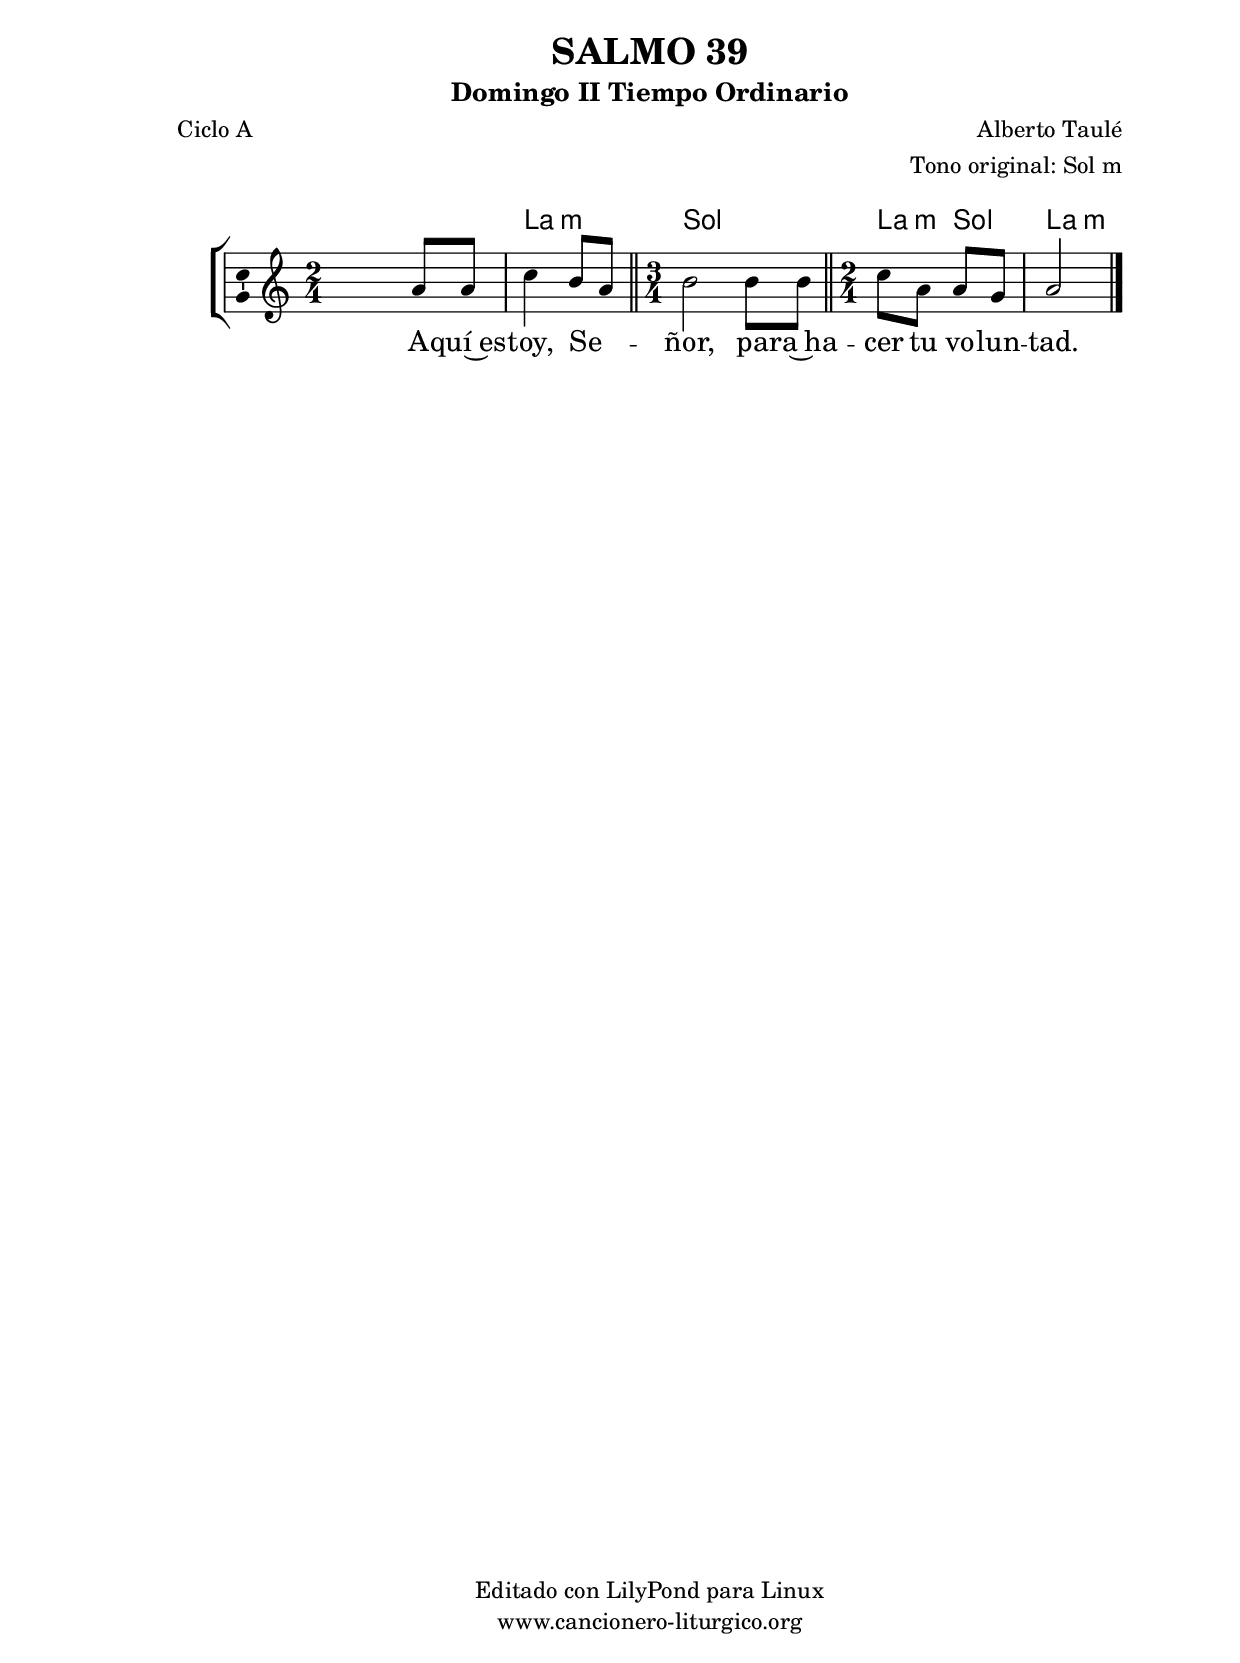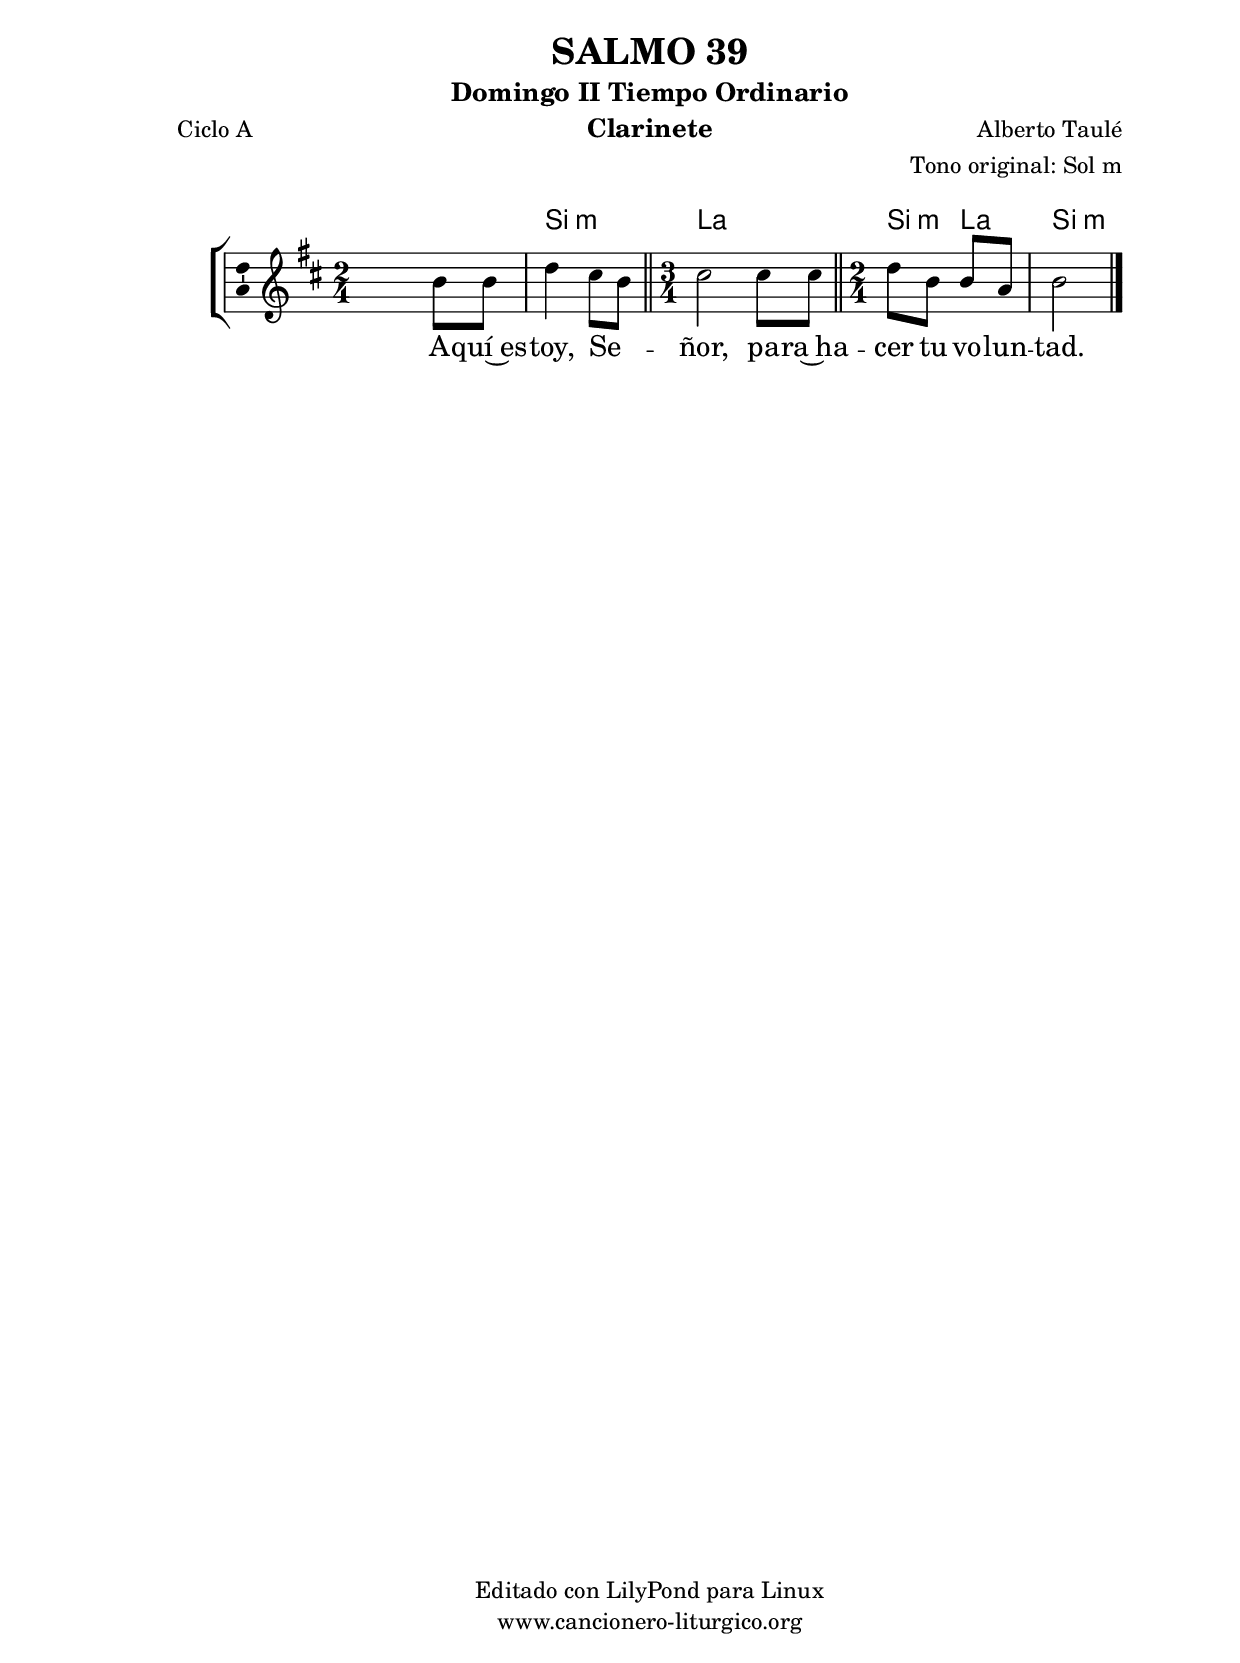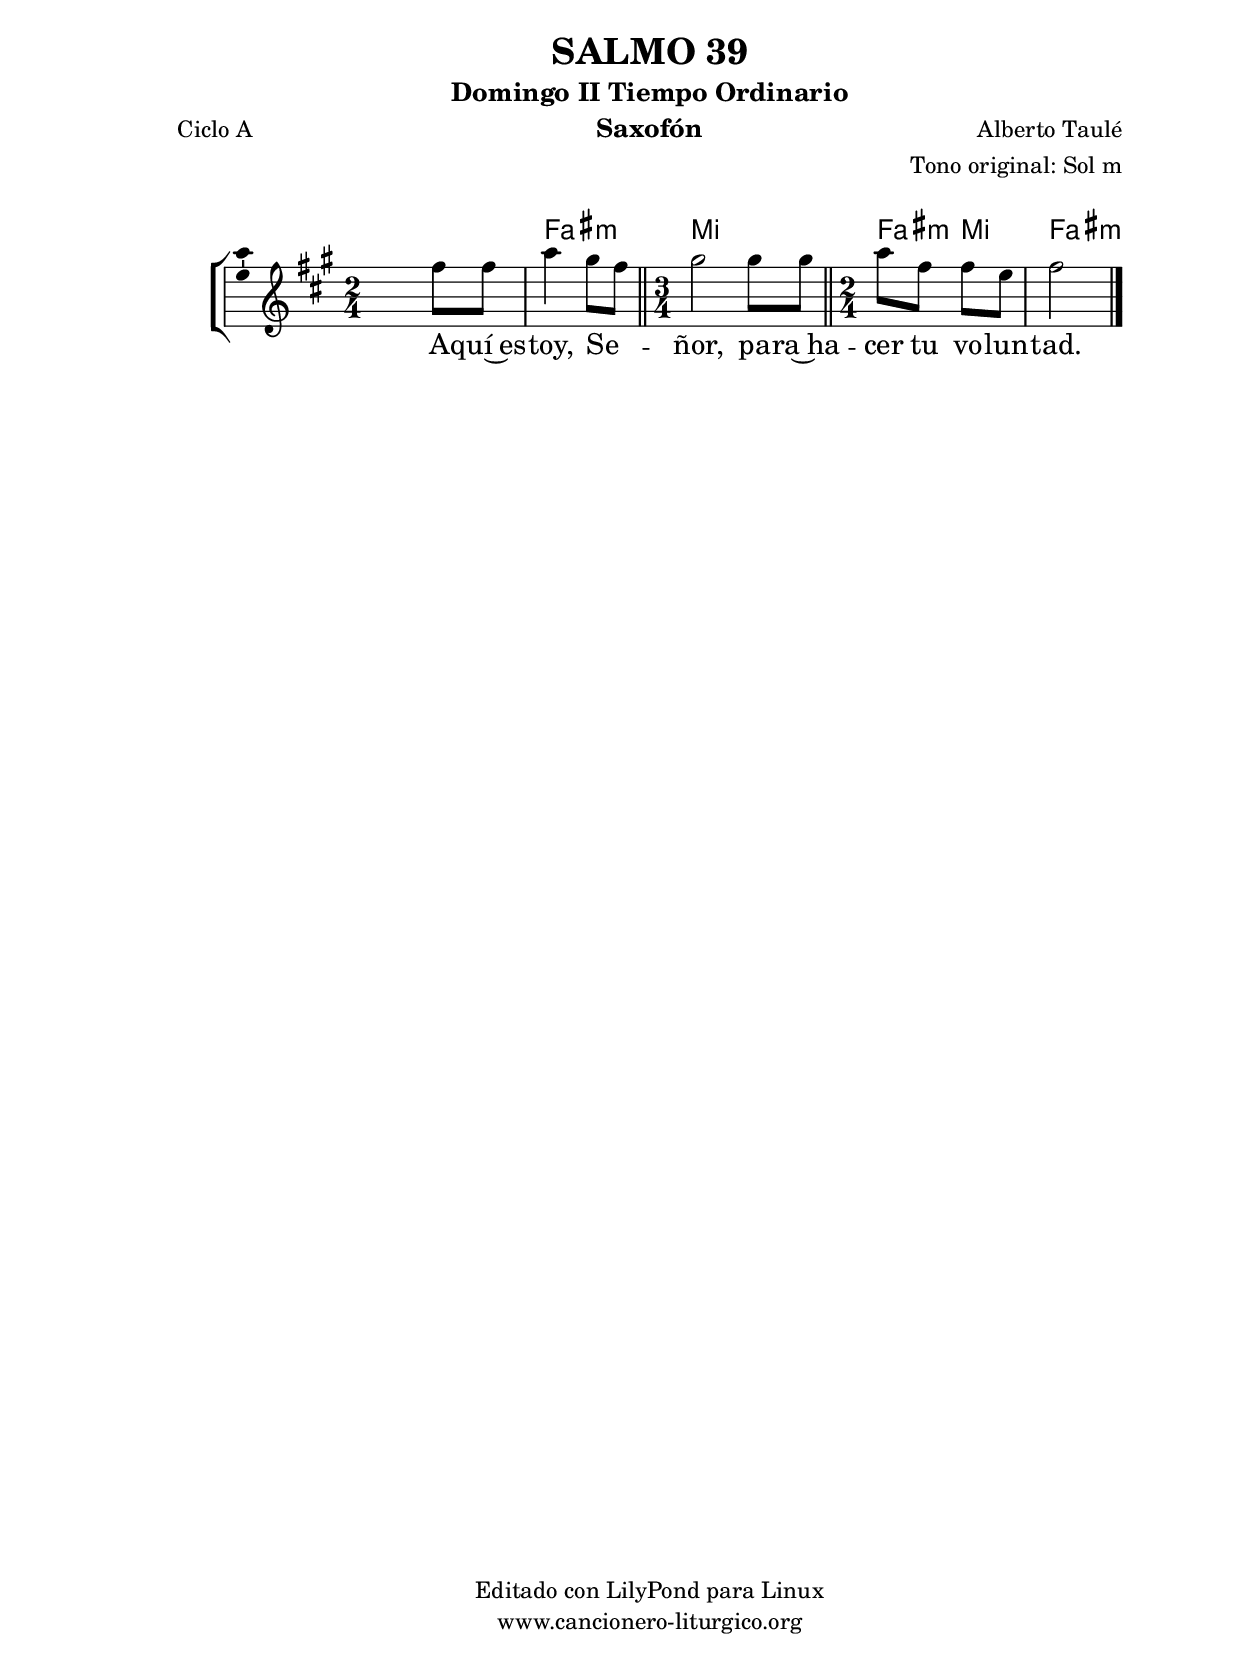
%
%para convertir .midi en .wav:
%timidity filename.midi -Ow -o finename.wav
%
%
%Para convertir de .wav a .mp3:
%lame -h -m j filename.wav
%
%
%para escuchar el midi:
%timidity nombrefichero.midi
%


%versión de lilypond para la que se ha escrito esta partitura:
\version "2.16.0"

	%Tamaño papel
	#(set-default-paper-size "a4")
	%Tamaño partitura
	#(set-global-staff-size 20)
	%No responde al pulsar sobre una nota
	#(ly:set-option 'point-and-click #f)

%parámetros del encabezamiento:
\header {
	title = "SALMO 39"
	subtitle = "Domingo II Tiempo Ordinario"
	composer = "Alberto Taulé"
	poet = "Ciclo A"
	meter = ""
	arranger = "Tono original: Sol m"
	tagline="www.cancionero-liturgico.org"
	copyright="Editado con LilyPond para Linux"
	}

%parámetros asociados al papel:
\paper  {
	oddHeaderMarkup = \markup {\fill-line { \on-the-fly #not-first-page \fromproperty #'header:title \on-the-fly #not-first-page \fromproperty #'header:composer }}
	evenHeaderMarkup = \markup {\fill-line { \fromproperty #'header:composer \fromproperty #'header:title }}
	#(set-paper-size "a4")
	print-page-number = ##f
	first-page-number = 1
	print-first-page-number = ##f
%	head-separation = 3.0 \cm
	top-margin = 2.0 \cm
	bottom-margin = 0.5\cm
%%%	bottom-margin = -1.0\cm
	left-margin = 3.0 \cm
	line-width = 16.0 \cm 
	indent = 8\mm
	interscoreline = 2.\mm
	between-system-space = 15\mm
%	para que las partituras no llenen la hoja:
	ragged-bottom = ##t
%	idem para la última hoja:
	ragged-last-bottom = ##f
%	para que las partituras llenen el ancho del papel:
	ragged-last = ##f
	after-title-space = 2.5 \cm
%page-count=1
%system-count=8

	%Flexible Vertical Spacing
%	markup-markup-spacing =
%	#'((basic-distance . 15) (minimum-distance . 15) (padding . 3))
	markup-system-spacing =
	#'((basic-distance . 15) (minimum-distance . 15) (padding . 3))
	system-system-spacing =
	#'((basic-distance . 15) (minimum-distance . 15) (padding . 3))
	score-system-spacing =
	#'((basic-distance . 15) (minimum-distance . 15) (padding . 5))
%	top-system-spacing = % header
%	#'((basic-distance . 8) (minimum-distance . 0) (padding . 3))
%	top-markup-spacing =
%	#'((basic-distance . 20) (minimum-distance . 20) (padding . 3))
	last-bottom-spacing = % footer
	#'((basic-distance . 5) (minimum-distance . 5) (padding . 3))
%	score-markup-spacing =
%	#'((basic-distance . 16) (minimum-distance . 13) (padding . 3))

	}


%parámetros que afectan a toda la partitura:
global =  {
	%clave de sol (G):
	\clef G
	%armadura:
	\transpose bes c'
	\key g \minor
	\tempo 4=80
	\set Score.tempoHideNote = ##t
	}


acordes = {
	\italianChords
	\chordmode {
	\transpose bes c'
{

s2 g2:m f2. g4:m f g2:m

	}
	}
}

melodia = 
	\transpose bes c'
{
	\relative c''{

\time 2/4
s4 g8 g
bes4 a8 g

\bar "||"
\time 3/4
a2 a8 a

\bar "||"
\time 2/4
bes8 g g f
g2

	\bar "|."
	}
	}


texto = \lyricmode {
A -- quí~es -- toy, Se -- _ ñor, pa -- ra~ha -- cer tu vo -- lun -- tad.
	}


acordesStaff = \context ChordNames = acordesStaff <<
	\set chordChanges = ##t
	\acordes
	>>


vozStaff = \context Voice = vozStaff
\with {\consists "Ambitus_engraver"}
<<
%	\set Staff.instrumentName = ""
%	\set Staff.shortInstrumentName = ""
%	\set Staff.midiInstrument = #"clarinet"
%	\set Staff.midiInstrument = #"cello"
%	\set Staff.midiInstrument = #"flute"
	\set Staff.midiInstrument = #"electric guitar (jazz)"
%	\set Staff.midiInstrument = #"english horn"
%	\set Staff.midiInstrument = #"violin"
%	\set Staff.midiInstrument = #"glockenspiel"
	\set Staff.midiMinimumVolume = #0.7
	\set Staff.midiMaximumVolume = #0.9
	\global
	\melodia
	>>


textoStaff = \context Lyrics = textoStaff <<
	\lyricsto vozStaff \texto
	>>

\book {
	\score {
		\context ChoirStaff {
			\override StaffGroup.SystemStartBracket #'collapse-height = #1
			\override Score.SystemStartBar #'collapse-height = #1
			<<
			\acordesStaff
			\vozStaff
			\textoStaff
			>>
			}
		\layout {
	    		\context {
				\Lyrics
				\override LyricText #'font-size = #2
				}
	   		 \context {
				\Score
				%fontSize = #3
				\override StaffSymbol #'staff-space = #(magstep +3)
				%\override Beam #'thickness = #0.55
				%\override SpacingSpanner #'spacing-increment = #1.0
				%\override Slur #'height-limit = #1.5
				}
			}
		}
	\score {
		\unfoldRepeats
		\context ChoirStaff {
			<<
			\acordesStaff
			\vozStaff
			>>
			}
		\midi {
	  		\context {
	  			\Score
				tempoWholesPerMinute = #(ly:make-moment 70 4)
				}
			}
		}
	}

%Partitura para clarinete
#(define output-suffix "C")
\book {
	\header{
		instrument = "Clarinete"
		}
	\score {
		\context ChoirStaff {
			\override StaffGroup.SystemStartBracket #'collapse-height = #1
			\override Score.SystemStartBar #'collapse-height = #1
\transpose c d
			<<
			\acordesStaff
			\vozStaff
			\textoStaff
			>>
			}
		\layout {
	    		\context {
				\Lyrics
				\override LyricText #'font-size = #2
				}
	   		 \context {
				\Score
				%fontSize = #3
				\override StaffSymbol #'staff-space = #(magstep +3)
				%\override Beam #'thickness = #0.55
				%\override SpacingSpanner #'spacing-increment = #1.0
				%\override Slur #'height-limit = #1.5
				}
			}
		}
	}

%Partitura para saxofón
#(define output-suffix "S")
\book {
	\header{
		instrument = "Saxofón"
		}
	\score {
		\context ChoirStaff {
			\override StaffGroup.SystemStartBracket #'collapse-height = #1
			\override Score.SystemStartBar #'collapse-height = #1
\transpose c a
			<<
			\acordesStaff
			\vozStaff
			\textoStaff
			>>
			}
		\layout {
	    		\context {
				\Lyrics
				\override LyricText #'font-size = #2
				}
	   		 \context {
				\Score
				%fontSize = #3
				\override StaffSymbol #'staff-space = #(magstep +3)
				%\override Beam #'thickness = #0.55
				%\override SpacingSpanner #'spacing-increment = #1.0
				%\override Slur #'height-limit = #1.5
				}
			}
		}
	}

